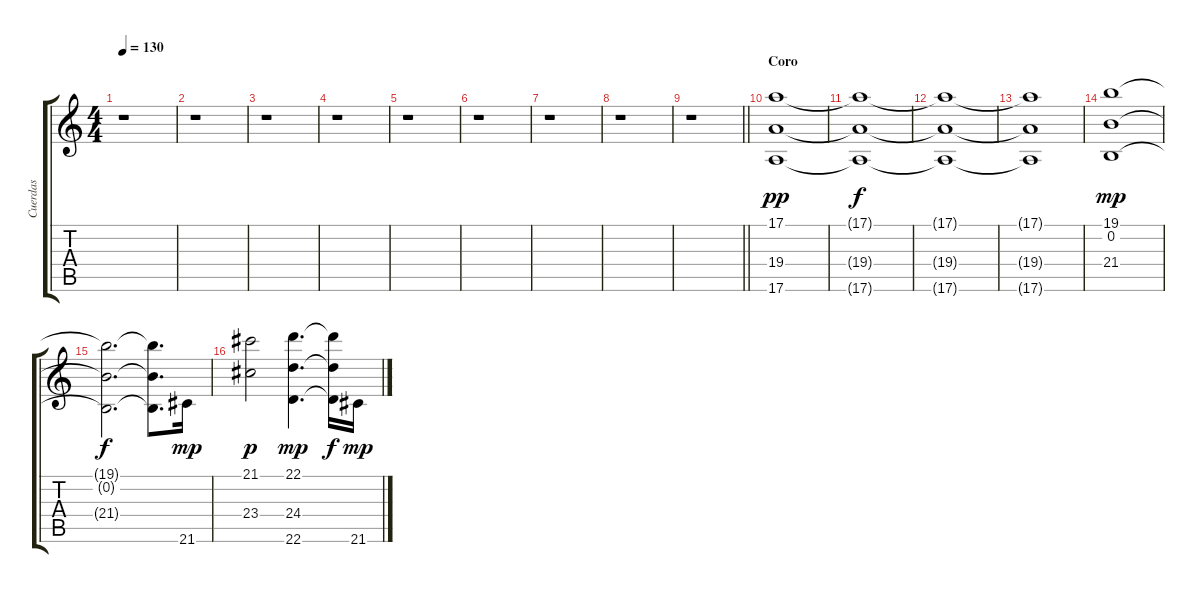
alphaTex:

\track ("Cuerdas" "Cuerdas") {instrument stringensemble2}
\staff {score tabs}
\tuning (E4 B3 G3 D3 A2 E2) {hide}
\ts (4 4)
\tempo 130
\clef g2
\ks c
r.1{dy pp} |
r.1 |
r.1 |
r.1 |
r.1 |
r.1 |
r.1 |
r.1 |
\barLineRight lightlight
r.1 |
\section ("" "Coro")
(17.1 19.4 17.6).1 |
(17.1{t} 19.4{t} 17.6{t}).1{dy f} |
(17.1{t} 19.4{t} 17.6{t}).1 |
(17.1{t} 19.4{t} 17.6{t}).1 |
(19.1 0.2 21.4).1{dy mp} |
(19.1{t} 0.2{t} 21.4{t}).2{d dy f} (19.1{t} 0.2{t} 21.4{t}).8{d} 21.6.16{dy mp} |
(21.1 23.4).2{dy p} (22.1 24.4 22.6).4{d dy mp} (22.1{t} 24.4{t} 22.6{t}).16{dy f} 21.6.16{dy mp}
